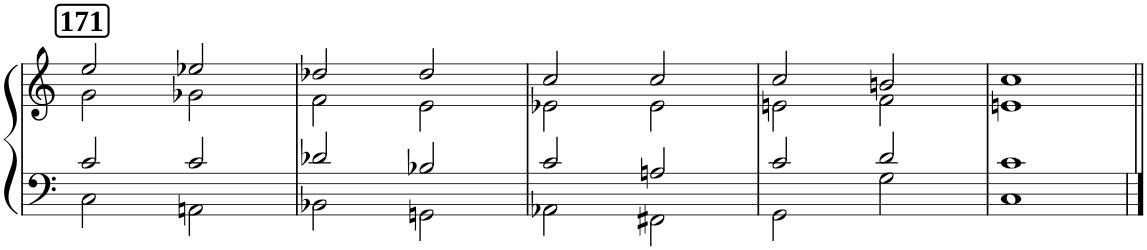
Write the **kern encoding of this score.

**kern	**kern
*part1	*part1
*staff2	*staff1
*I"Piano	*
*I'Pno	*
*clefF4	*clefG2
*k[]	*k[]
*M1/1	*M1/1
!!LO:REH:place=s1:a:B:cj:fs=14:t=171
=1	=1
*^	*^
*	*^	*	*
1ryy	2c/	2C\	2ee/	2g\
.	2c/	2AAn\	2ee-X/	2g-X\
=2	=2	=2	=2	=2
1ryy	2d-X/	2BB-X\	2dd-X/	2f\
.	2B-X/	2GGn\	2dd-/	2e\
=3	=3	=3	=3	=3
1ryy	2c/	2AA-X\	2cc/	2e-X\
.	2An/	2FF#X\	2cc/	2e-\
=4	=4	=4	=4	=4
1ryy	2c/	2GG\	2cc/	2en\
.	2d/	2G\	2bn/	2f\
=5	=5	=5	=5	=5
1ryy	1c	1C	1cc	1en
*v	*v	*v	*	*
*	*v	*v
=||	=||
*-	*-
